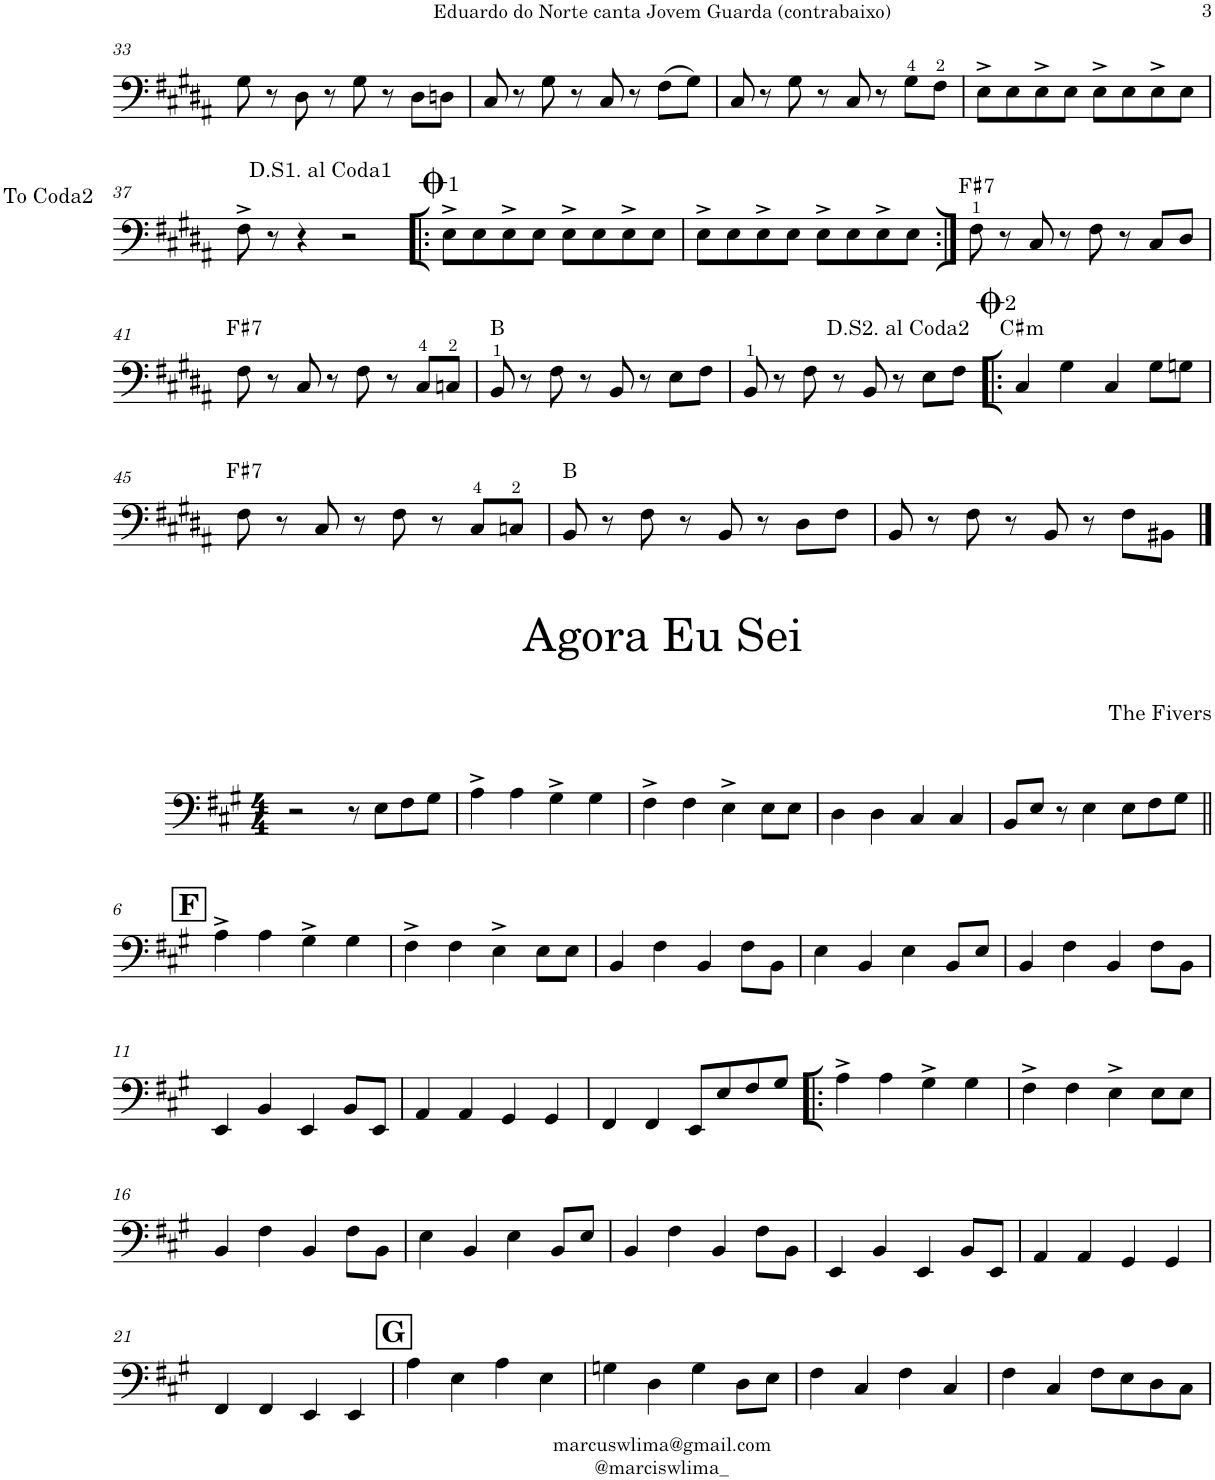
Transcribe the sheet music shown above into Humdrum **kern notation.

**kern	**harte
*part1	*part1
*staff1	*
*I"Electric Bass	*
*I'El. B.	*
!!LO:PB:g=z
*clefF4	*
*Trd7c12	*
*k[f#c#g#d#a#]	*
*M4/4	*
=33	=33
8G#\	.
8r	.
8D#\	.
8r	.
8G#\	.
8r	.
8D#\L	.
8Dn\J	.
=34	=34
8C#/	.
8r	.
8G#\	.
8r	.
8C#/	.
8r	.
(8F#\L	.
8G#\J)	.
=35	=35
8C#/	.
8r	.
8G#\	.
8r	.
8C#/	.
8r	.
8G#\L	.
8F#\J	.
=36	=36
8E^\L	.
8E\	.
8E^\	.
8E\J	.
8E^\L	.
8E\	.
8E^\	.
8E\J	.
!!LO:LB:g=z
=37	=37
8F#^\	.
8r	.
4r	.
2r	.
!LO:TX:a:t=D.S1. al Coda1	!
!LO:TX:a:t=To Coda2	!
=38!|:	=38!|:
8E^\L	.
8E\	.
8E^\	.
8E\J	.
8E^\L	.
8E\	.
8E^\	.
8E\J	.
=39	=39
8E^\L	.
8E\	.
8E^\	.
8E\J	.
8E^\L	.
8E\	.
8E^\	.
8E\J	.
=40:|!	=40:|!
!	!LO:H:kt=7
8F#\	F#:7
8r	.
8C#/	.
8r	.
8F#\	.
8r	.
8C#/L	.
8D#/J	.
!!LO:LB:g=z
=41	=41
!	!LO:H:kt=7
8F#\	F#:7
8r	.
8C#/	.
8r	.
8F#\	.
8r	.
8C#/L	.
8Cn/J	.
=42	=42
8BB/	B:maj
8r	.
8F#\	.
8r	.
8BB/	.
8r	.
8E\L	.
8F#\J	.
=43	=43
8BB/	.
8r	.
8F#\	.
8r	.
8BB/	.
8r	.
8E\L	.
8F#\J	.
!LO:TX:a:t=D.S2. al Coda2	!
=44!|:	=44!|:
!	!LO:H:kt=m
4C#/	C#:min
4G#\	.
4C#/	.
8G#\L	.
8Gn\J	.
!!LO:LB:g=z
=45	=45
!	!LO:H:kt=7
8F#\	F#:7
8r	.
8C#/	.
8r	.
8F#\	.
8r	.
8C#/L	.
8Cn/J	.
=46	=46
8BB/	B:maj
8r	.
8F#\	.
8r	.
8BB/	.
8r	.
8D#\L	.
8F#\J	.
=47	=47
8BB/	.
8r	.
8F#\	.
8r	.
8BB/	.
8r	.
8F#\L	.
8BB#X\J	.
!!LO:LB:g=z
==1	==1
*k[f#c#g#]	*
*M4/4	*
2r	.
8r	.
8E\L	.
8F#\	.
8G#\J	.
=2	=2
4A^\	.
4A\	.
4G#^\	.
4G#\	.
=3	=3
4F#^\	.
4F#\	.
4E^\	.
8E\L	.
8E\J	.
=4	=4
4D\	.
4D\	.
4C#/	.
4C#/	.
=5	=5
8BB/L	.
8E/J	.
8r	.
4E\	.
8E\L	.
8F#\	.
8G#\J	.
!!LO:LB:g=z
!!LO:REH:place=s1:a:B:cj:fs=14:t=F
=6||	=6||
4A^\	.
4A\	.
4G#^\	.
4G#\	.
=7	=7
4F#^\	.
4F#\	.
4E^\	.
8E\L	.
8E\J	.
=8	=8
4BB/	.
4F#\	.
4BB/	.
8F#\L	.
8BB\J	.
=9	=9
4E\	.
4BB/	.
4E\	.
8BB/L	.
8E/J	.
=10	=10
4BB/	.
4F#\	.
4BB/	.
8F#\L	.
8BB\J	.
!!LO:LB:g=z
=11	=11
4EE/	.
4BB/	.
4EE/	.
8BB/L	.
8EE/J	.
=12	=12
4AA/	.
4AA/	.
4GG#/	.
4GG#/	.
=13	=13
4FF#/	.
4FF#/	.
8EE/L	.
8E/	.
8F#/	.
8G#/J	.
=14!|:	=14!|:
4A^\	.
4A\	.
4G#^\	.
4G#\	.
=15	=15
4F#^\	.
4F#\	.
4E^\	.
8E\L	.
8E\J	.
!!LO:LB:g=z
=16	=16
4BB/	.
4F#\	.
4BB/	.
8F#\L	.
8BB\J	.
=17	=17
4E\	.
4BB/	.
4E\	.
8BB/L	.
8E/J	.
=18	=18
4BB/	.
4F#\	.
4BB/	.
8F#\L	.
8BB\J	.
=19	=19
4EE/	.
4BB/	.
4EE/	.
8BB/L	.
8EE/J	.
=20	=20
4AA/	.
4AA/	.
4GG#/	.
4GG#/	.
!!LO:LB:g=z
=21	=21
4FF#/	.
4FF#/	.
4EE/	.
4EE/	.
!!LO:REH:place=s1:a:B:cj:fs=14:t=G
=22	=22
4A\	.
4E\	.
4A\	.
4E\	.
=23	=23
4Gn\	.
4D\	.
4G\	.
8D\L	.
8E\J	.
=24	=24
4F#\	.
4C#/	.
4F#\	.
4C#/	.
=25	=25
4F#\	.
4C#/	.
8F#\L	.
8E\	.
8D\	.
8C#\J	.
=	=
*-	*-
